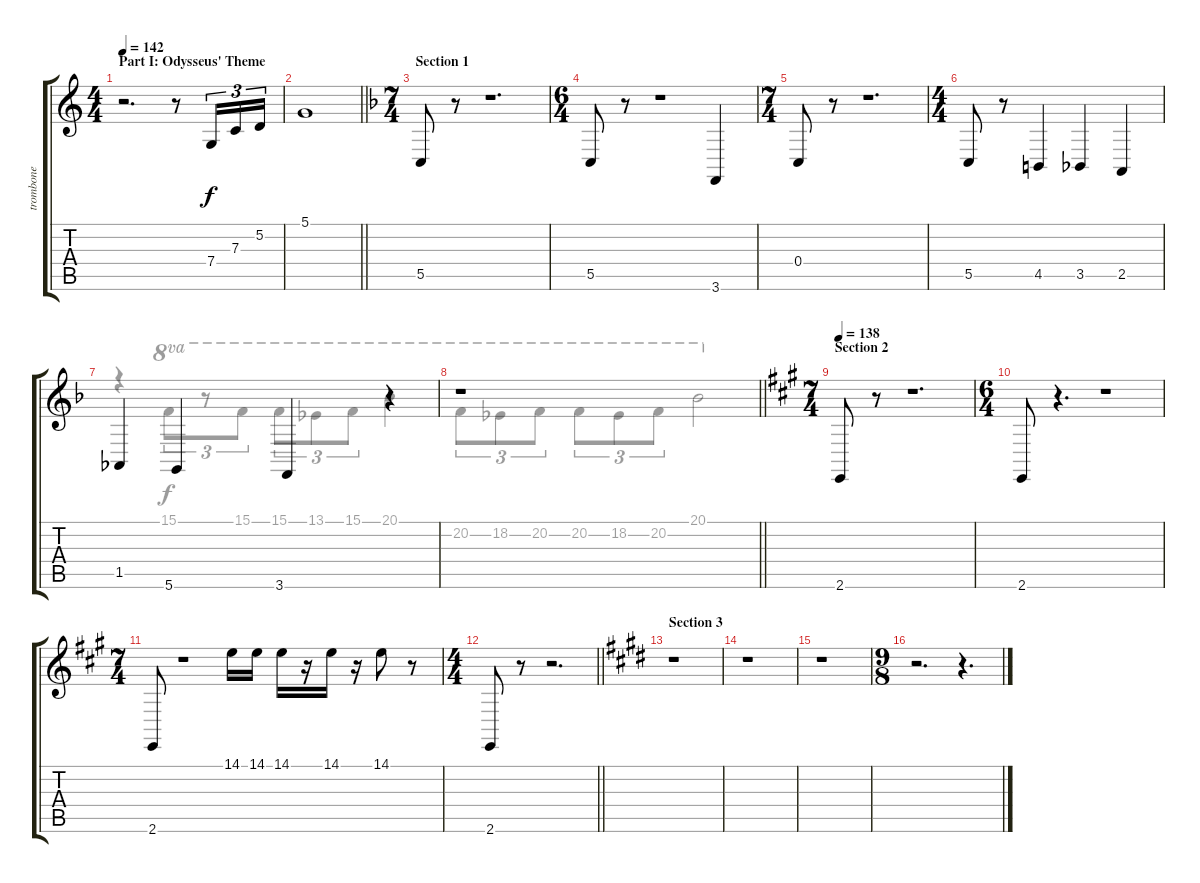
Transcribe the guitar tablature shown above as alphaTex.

\track ("trombone" "trombone") {instrument trombone}
\staff {score tabs}
\tuning (D4 A3 F3 C3 G2 D2) {hide}
\voice
\ts (4 4)
\section ("" "Part I: Odysseus' Theme")
\tempo 142
\clef g2
\ks c
r.2{d dy f instrument trombone} r.8 7.4.16{tu (3 2)} 7.3.16{tu (3 2)} 5.2.16{tu (3 2)} |
\barLineRight lightlight
5.1.1 |
\ts (7 4)
\section ("" "Section 1")
\ks dminor
5.5.8{volume 12 balance 8} r.8 r.1{d} |
\ts (6 4)
5.5.8 r.8 r.1 3.6.4 |
\ts (7 4)
0.4.8 r.8 r.1{d} |
\ts (4 4)
5.5.8 r.8 4.5.4 3.5.4 2.5.4 |
1.5.4 5.6.4 3.6.4 r.4 |
\barLineRight lightlight
r.1 |
\ts (7 4)
\section ("" "Section 2")
\tempo 138
\ks f#minor
2.6.8 r.8 r.1{d} |
\ts (6 4)
2.6.8 r.4{d} r.1 |
\ts (7 4)
2.6.8 r.1 14.1.16 14.1.16 14.1.16 r.16 14.1.16 r.16 14.1.8 r.8 |
\ts (4 4)
\barLineRight lightlight
2.6.8 r.8 r.2{d} |
\section ("" "Section 3")
\ks c#minor
r.1 |
r.1 |
r.1 |
\ts (9 8)
r.2{d} r.4{d}
\voice
\clef g2
\ottava regular
\simile none
\ks c
|
\barLineRight lightlight
|
\ks dminor
|
|
|
|
r.4 15.1.8{tu (3 2) ot 8va} r.8{tu (3 2) ot 8va} 15.1.8{tu (3 2) ot 8va} 15.1.8{tu (3 2) ot 8va} 13.1.8{tu (3 2) ot 8va} 15.1.8{tu (3 2) ot 8va} 20.1.4{ot 8va} |
\barLineRight lightlight
20.2.8{tu (3 2) ot 8va} 18.2.8{tu (3 2) ot 8va} 20.2.8{tu (3 2) ot 8va} 20.2.8{tu (3 2) ot 8va} 18.2.8{tu (3 2) ot 8va} 20.2.8{tu (3 2) ot 8va} 20.1.2{ot 8va} |
\ks f#minor
|
|
|
\barLineRight lightlight
|
\ks c#minor
|
|
|
